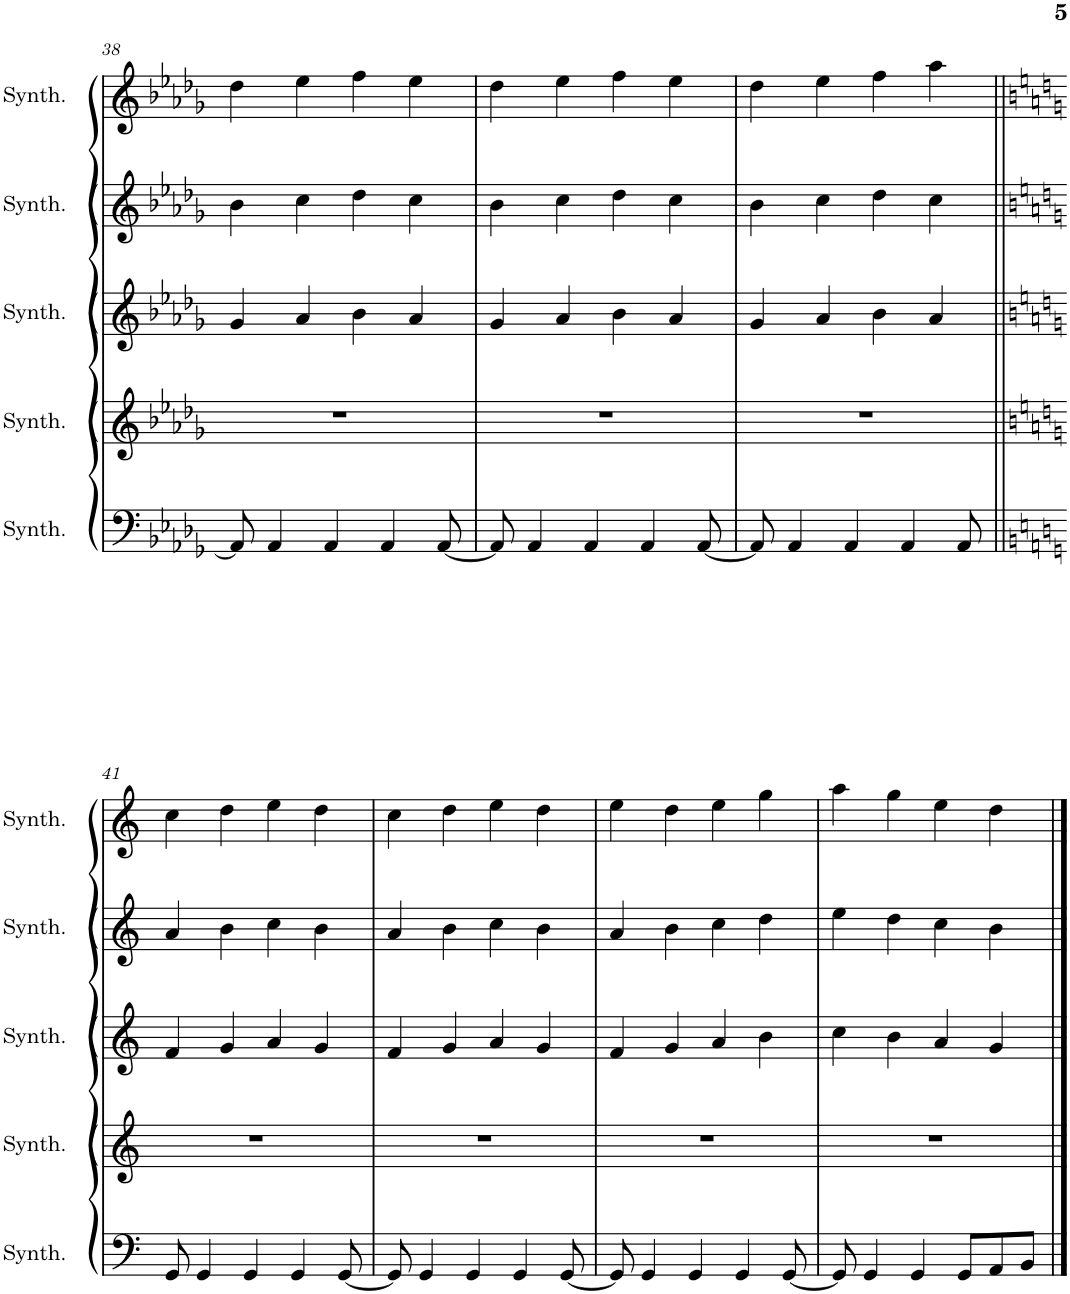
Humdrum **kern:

**kern	**kern	**kern	**kern	**kern
*part5	*part4	*part3	*part2	*part1
*staff5	*staff4	*staff3	*staff2	*staff1
*I"Square Synthesizer	*I"Square Synthesizer	*I"Square Synthesizer	*I"Square Synthesizer	*I"Square Synthesizer
*I'Synth.	*I'Synth.	*I'Synth.	*I'Synth.	*I'Synth.
!!LO:PB:g=z
*clefF4	*clefG2	*clefG2	*clefG2	*clefG2
*k[b-e-a-d-g-]	*k[b-e-a-d-g-]	*k[b-e-a-d-g-]	*k[b-e-a-d-g-]	*k[b-e-a-d-g-]
*M4/4	*M4/4	*M4/4	*M4/4	*M4/4
=38	=38	=38	=38	=38
8AA-/]	1r	4g-/	4b-\	4dd-\
4AA-/	.	.	.	.
.	.	4a-/	4cc\	4ee-\
4AA-/	.	.	.	.
.	.	4b-\	4dd-\	4ff\
4AA-/	.	.	.	.
.	.	4a-/	4cc\	4ee-\
[8AA-/	.	.	.	.
=39	=39	=39	=39	=39
8AA-/]	1r	4g-/	4b-\	4dd-\
4AA-/	.	.	.	.
.	.	4a-/	4cc\	4ee-\
4AA-/	.	.	.	.
.	.	4b-\	4dd-\	4ff\
4AA-/	.	.	.	.
.	.	4a-/	4cc\	4ee-\
[8AA-/	.	.	.	.
=40	=40	=40	=40	=40
8AA-/]	1r	4g-/	4b-\	4dd-\
4AA-/	.	.	.	.
.	.	4a-/	4cc\	4ee-\
4AA-/	.	.	.	.
.	.	4b-\	4dd-\	4ff\
4AA-/	.	.	.	.
.	.	4a-/	4cc\	4aa-\
8AA-/	.	.	.	.
!!LO:LB:g=z
=41||	=41||	=41||	=41||	=41||
*k[]	*k[]	*k[]	*k[]	*k[]
8GG/	1r	4f/	4a/	4cc\
4GG/	.	.	.	.
.	.	4g/	4b\	4dd\
4GG/	.	.	.	.
.	.	4a/	4cc\	4ee\
4GG/	.	.	.	.
.	.	4g/	4b\	4dd\
[8GG/	.	.	.	.
=42	=42	=42	=42	=42
8GG/]	1r	4f/	4a/	4cc\
4GG/	.	.	.	.
.	.	4g/	4b\	4dd\
4GG/	.	.	.	.
.	.	4a/	4cc\	4ee\
4GG/	.	.	.	.
.	.	4g/	4b\	4dd\
[8GG/	.	.	.	.
=43	=43	=43	=43	=43
8GG/]	1r	4f/	4a/	4ee\
4GG/	.	.	.	.
.	.	4g/	4b\	4dd\
4GG/	.	.	.	.
.	.	4a/	4cc\	4ee\
4GG/	.	.	.	.
.	.	4b\	4dd\	4gg\
[8GG/	.	.	.	.
=44	=44	=44	=44	=44
8GG/]	1r	4cc\	4ee\	4aa\
4GG/	.	.	.	.
.	.	4b\	4dd\	4gg\
4GG/	.	.	.	.
.	.	4a/	4cc\	4ee\
8GG/L	.	.	.	.
8AA/	.	4g/	4b\	4dd\
8BB/J	.	.	.	.
==	==	==	==	==
*-	*-	*-	*-	*-
